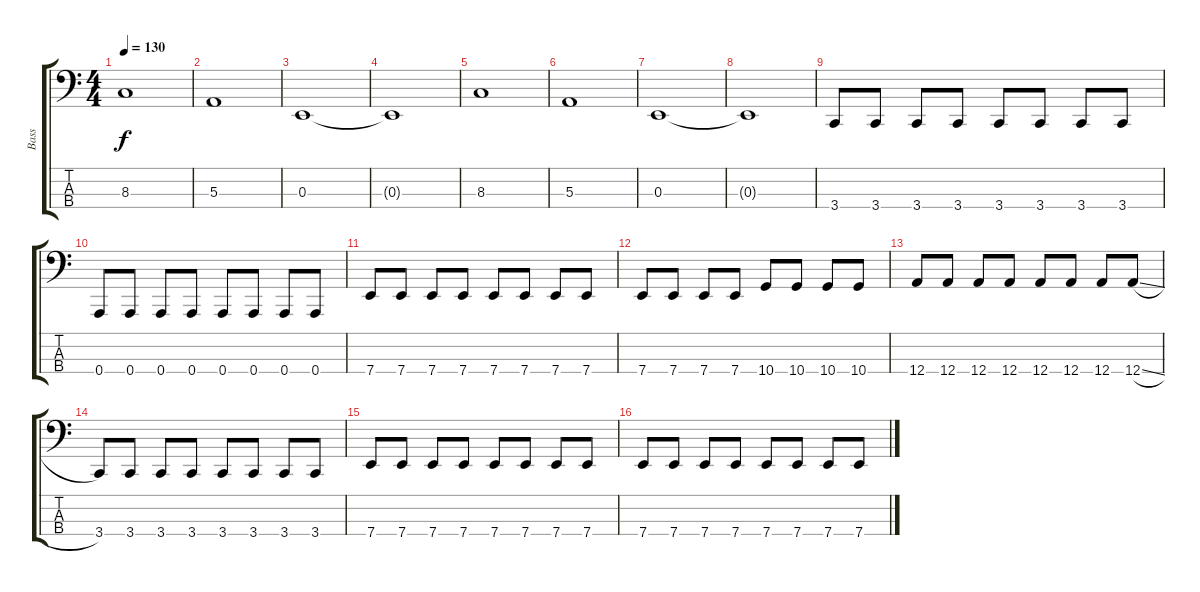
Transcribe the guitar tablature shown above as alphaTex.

\track ("Bass" "Bass") {instrument synthbass2}
\staff {score tabs}
\tuning (D2 A1 E1 A0) {hide}
\ts (4 4)
\tempo 130
\clef f4
\ks c
8.3.1{dy f} |
5.3.1 |
0.3.1 |
0.3{t}.1 |
8.3.1 |
5.3.1 |
0.3.1 |
0.3{t}.1 |
3.4.8 3.4.8 3.4.8 3.4.8 3.4.8 3.4.8 3.4.8 3.4.8 |
0.4.8 0.4.8 0.4.8 0.4.8 0.4.8 0.4.8 0.4.8 0.4.8 |
7.4.8 7.4.8 7.4.8 7.4.8 7.4.8 7.4.8 7.4.8 7.4.8 |
7.4.8 7.4.8 7.4.8 7.4.8 10.4.8 10.4.8 10.4.8 10.4.8 |
12.4.8 12.4.8 12.4.8 12.4.8 12.4.8 12.4.8 12.4.8 12.4{sl}.8 |
3.4.8 3.4.8 3.4.8 3.4.8 3.4.8 3.4.8 3.4.8 3.4.8 |
7.4.8 7.4.8 7.4.8 7.4.8 7.4.8 7.4.8 7.4.8 7.4.8 |
7.4.8 7.4.8 7.4.8 7.4.8 7.4.8 7.4.8 7.4.8 7.4.8
